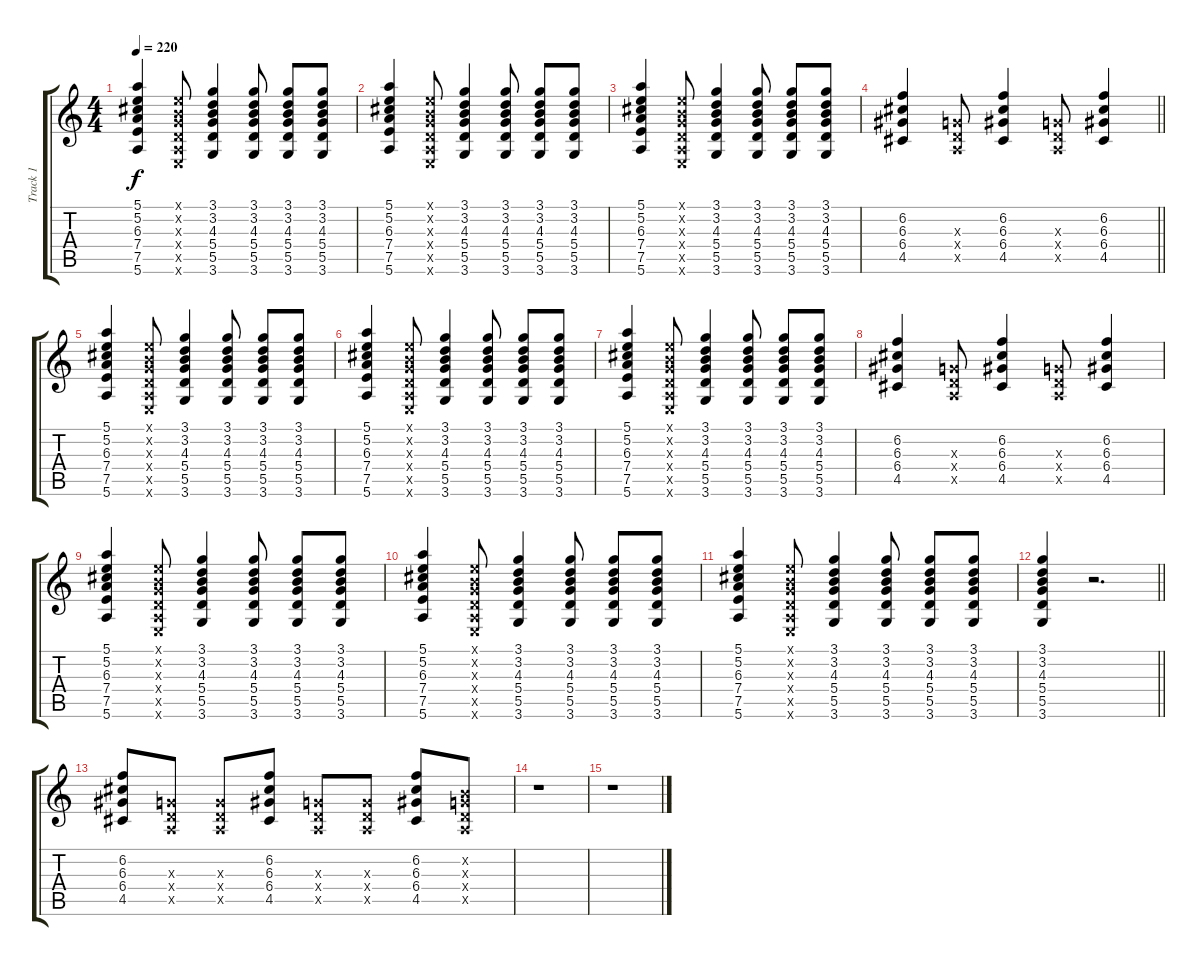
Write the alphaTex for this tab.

\track ("Track 1" "Track 1") {instrument electricguitarclean}
\staff {score tabs}
\tuning (E4 B3 G3 D3 A2 E2) {hide}
\ts (4 4)
\tempo 220
\clef g2
\ks c
(5.1 5.2 6.3 7.4 7.5 5.6).4{dy f} (0.1{x} 0.2{x} 0.3{x} 0.4{x} 0.5{x} 0.6{x}).8 (3.1 3.2 4.3 5.4 5.5 3.6).4 (3.1 3.2 4.3 5.4 5.5 3.6).8 (3.1 3.2 4.3 5.4 5.5 3.6).8 (3.1 3.2 4.3 5.4 5.5 3.6).8 |
(5.1 5.2 6.3 7.4 7.5 5.6).4 (0.1{x} 0.2{x} 0.3{x} 0.4{x} 0.5{x} 0.6{x}).8 (3.1 3.2 4.3 5.4 5.5 3.6).4 (3.1 3.2 4.3 5.4 5.5 3.6).8 (3.1 3.2 4.3 5.4 5.5 3.6).8 (3.1 3.2 4.3 5.4 5.5 3.6).8 |
(5.1 5.2 6.3 7.4 7.5 5.6).4 (0.1{x} 0.2{x} 0.3{x} 0.4{x} 0.5{x} 0.6{x}).8 (3.1 3.2 4.3 5.4 5.5 3.6).4 (3.1 3.2 4.3 5.4 5.5 3.6).8 (3.1 3.2 4.3 5.4 5.5 3.6).8 (3.1 3.2 4.3 5.4 5.5 3.6).8 |
\barLineRight lightlight
(6.2 6.3 6.4 4.5).4 (0.3{x} 0.4{x} 0.5{x}).8 (6.2 6.3 6.4 4.5).4 (0.3{x} 0.4{x} 0.5{x}).8 (6.2 6.3 6.4 4.5).4 |
(5.1 5.2 6.3 7.4 7.5 5.6).4 (0.1{x} 0.2{x} 0.3{x} 0.4{x} 0.5{x} 0.6{x}).8 (3.1 3.2 4.3 5.4 5.5 3.6).4 (3.1 3.2 4.3 5.4 5.5 3.6).8 (3.1 3.2 4.3 5.4 5.5 3.6).8 (3.1 3.2 4.3 5.4 5.5 3.6).8 |
(5.1 5.2 6.3 7.4 7.5 5.6).4 (0.1{x} 0.2{x} 0.3{x} 0.4{x} 0.5{x} 0.6{x}).8 (3.1 3.2 4.3 5.4 5.5 3.6).4 (3.1 3.2 4.3 5.4 5.5 3.6).8 (3.1 3.2 4.3 5.4 5.5 3.6).8 (3.1 3.2 4.3 5.4 5.5 3.6).8 |
(5.1 5.2 6.3 7.4 7.5 5.6).4 (0.1{x} 0.2{x} 0.3{x} 0.4{x} 0.5{x} 0.6{x}).8 (3.1 3.2 4.3 5.4 5.5 3.6).4 (3.1 3.2 4.3 5.4 5.5 3.6).8 (3.1 3.2 4.3 5.4 5.5 3.6).8 (3.1 3.2 4.3 5.4 5.5 3.6).8 |
(6.2 6.3 6.4 4.5).4 (0.3{x} 0.4{x} 0.5{x}).8 (6.2 6.3 6.4 4.5).4 (0.3{x} 0.4{x} 0.5{x}).8 (6.2 6.3 6.4 4.5).4 |
(5.1 5.2 6.3 7.4 7.5 5.6).4 (0.1{x} 0.2{x} 0.3{x} 0.4{x} 0.5{x} 0.6{x}).8 (3.1 3.2 4.3 5.4 5.5 3.6).4 (3.1 3.2 4.3 5.4 5.5 3.6).8 (3.1 3.2 4.3 5.4 5.5 3.6).8 (3.1 3.2 4.3 5.4 5.5 3.6).8 |
(5.1 5.2 6.3 7.4 7.5 5.6).4 (0.1{x} 0.2{x} 0.3{x} 0.4{x} 0.5{x} 0.6{x}).8 (3.1 3.2 4.3 5.4 5.5 3.6).4 (3.1 3.2 4.3 5.4 5.5 3.6).8 (3.1 3.2 4.3 5.4 5.5 3.6).8 (3.1 3.2 4.3 5.4 5.5 3.6).8 |
(5.1 5.2 6.3 7.4 7.5 5.6).4 (0.1{x} 0.2{x} 0.3{x} 0.4{x} 0.5{x} 0.6{x}).8 (3.1 3.2 4.3 5.4 5.5 3.6).4 (3.1 3.2 4.3 5.4 5.5 3.6).8 (3.1 3.2 4.3 5.4 5.5 3.6).8 (3.1 3.2 4.3 5.4 5.5 3.6).8 |
\barLineRight lightlight
(3.1 3.2 4.3 5.4 5.5 3.6).4 r.2{d} |
(6.2 6.3 6.4 4.5).8 (0.3{x} 0.4{x} 0.5{x}).8 (0.3{x} 0.4{x} 0.5{x}).8 (6.2 6.3 6.4 4.5).8 (0.3{x} 0.4{x} 0.5{x}).8 (0.3{x} 0.4{x} 0.5{x}).8 (6.2 6.3 6.4 4.5).8 (0.2{x} 0.3{x} 0.4{x} 0.5{x}).8 |
r.1 |
r.1
